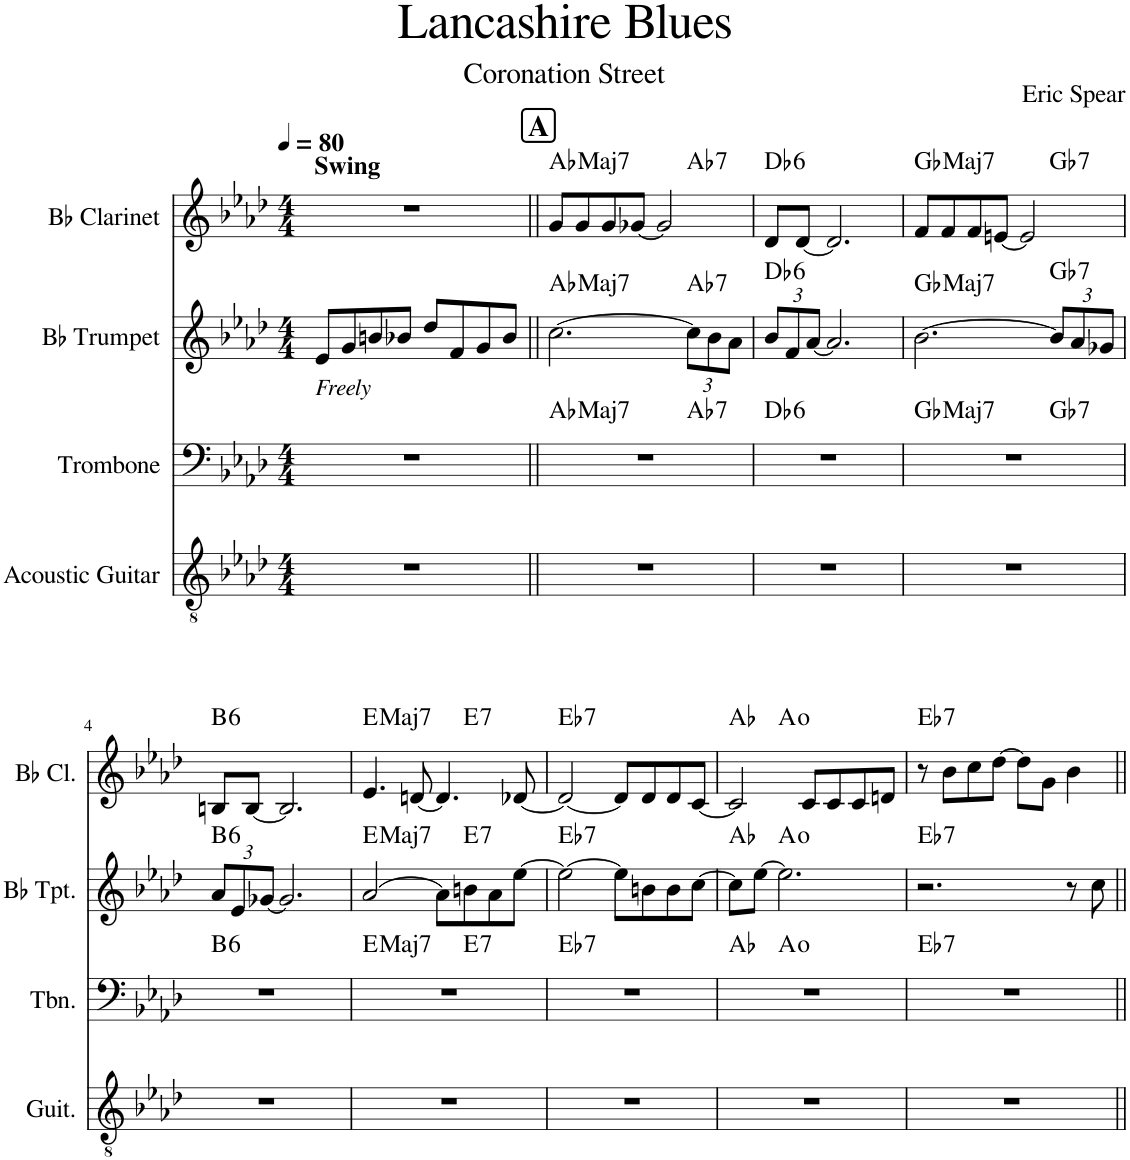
**kern	**kern	**harte	**kern	**harte	**kern	**harte
*part4	*part3	*part3	*part2	*part2	*part1	*part1
*staff4	*staff3	*	*staff2	*	*staff1	*
*I"Acoustic Guitar	*I"Trombone	*	*I"Bb Trumpet	*	*I"Bb Clarinet	*
*I'Guit.	*I'Tbn.	*	*I'Bb Tpt.	*	*I'Bb Cl.	*
*clefGv2	*clefF4	*	*clefG2	*	*clefG2	*
*	*	*	*ITrd1c2	*	*ITrd1c2	*
*k[b-e-a-d-]	*k[b-e-a-d-]	*	*k[b-e-a-d-]	*	*k[b-e-a-d-]	*
*M4/4	*M4/4	*	*M4/4	*	*M4/4	*
*MM80	*MM80	*	*MM80	*	*MM80	*
=	=	=	=	=	=	=
!	!	!	!	!	!LO:TX:a:B:t=Swing	!
!	!	!	!LO:TX:b:i:t=Freely	!	!	!
1r	1r	.	8e-/L	.	1r	.
.	.	.	8g/	.	.	.
.	.	.	8bn/	.	.	.
.	.	.	8b-X/J	.	.	.
.	.	.	8dd-/L	.	.	.
.	.	.	8f/	.	.	.
.	.	.	8g/	.	.	.
.	.	.	8b-/J	.	.	.
!!LO:REH:place=s1:a:B:cj:fs=14:t=A
=1||	=1||	=1||	=1||	=1||	=1||	=1||
!	!	!LO:H:kt=Maj7	!	!LO:H:kt=Maj7	!	!LO:H:kt=Maj7
*	*^	*	*	*	*^	*
1r	1r	2.ryy	Ab:maj7	[2.cc\	Ab:maj7	8g/L	2.ryy	Ab:maj7
.	.	.	.	.	.	8g/	.	.
.	.	.	.	.	.	8g/	.	.
.	.	.	.	.	.	[8g-X/J	.	.
.	.	.	.	.	.	2g-/]	.	.
*	*	*	*	*Xbrackettup	*	*	*	*
!	!	!	!LO:H:kt=7	!	!LO:H:kt=7	!	!	!LO:H:kt=7
.	.	4ryy	Ab:7	12cc\L]	Ab:7	.	4ryy	Ab:7
.	.	.	.	12b-\	.	.	.	.
.	.	.	.	12a-\J	.	.	.	.
=2	=2	=2	=2	=2	=2	=2	=2	=2
!	!	!	!LO:H:kt=6	!	!LO:H:kt=6	!	!	!LO:H:kt=6
*	*v	*v	*	*	*	*v	*v	*
1r	1r	Db:maj6	12b-/L	Db:maj6	8d-/L	Db:maj6
.	.	.	12f/	.	.	.
.	.	.	.	.	[8d-/J	.
.	.	.	[12a-/J	.	.	.
.	.	.	2.a-/]	.	2.d-/]	.
=3	=3	=3	=3	=3	=3	=3
!	!	!LO:H:kt=Maj7	!	!LO:H:kt=Maj7	!	!LO:H:kt=Maj7
*	*^	*	*	*	*^	*
1r	1r	2.ryy	Gb:maj7	[2.b-\	Gb:maj7	8f/L	2.ryy	Gb:maj7
.	.	.	.	.	.	8f/	.	.
.	.	.	.	.	.	8f/	.	.
.	.	.	.	.	.	[8en/J	.	.
.	.	.	.	.	.	2e/]	.	.
!	!	!	!LO:H:kt=7	!	!LO:H:kt=7	!	!	!LO:H:kt=7
.	.	4ryy	Gb:7	12b-/L]	Gb:7	.	4ryy	Gb:7
.	.	.	.	12a-/	.	.	.	.
.	.	.	.	12g-X/J	.	.	.	.
!!LO:LB:g=z
=4	=4	=4	=4	=4	=4	=4	=4	=4
!	!	!	!LO:H:kt=6	!	!LO:H:kt=6	!	!	!LO:H:kt=6
*	*v	*v	*	*	*	*v	*v	*
1r	1r	B:maj6	12a-/L	B:maj6	8Bn/L	B:maj6
.	.	.	12e-/	.	.	.
.	.	.	.	.	[8B/J	.
.	.	.	[12g-X/J	.	.	.
.	.	.	2.g-/]	.	2.B/]	.
=5	=5	=5	=5	=5	=5	=5
!	!	!LO:H:kt=Maj7	!	!LO:H:kt=Maj7	!	!LO:H:kt=Maj7
*	*^	*	*	*	*^	*
1r	1r	2ryy	E:maj7	[2a-/	E:maj7	4.e-/	2ryy	E:maj7
.	.	.	.	.	.	[8dn/	.	.
.	.	8ryy	.	8a-\L]	.	4.d/]	8ryy	.
!	!	!	!LO:H:kt=7	!	!LO:H:kt=7	!	!	!LO:H:kt=7
.	.	4.ryy	E:7	8bn\	E:7	.	4.ryy	E:7
.	.	.	.	8a-\	.	.	.	.
.	.	.	.	[8ee-\J	.	[8d-X/	.	.
=6	=6	=6	=6	=6	=6	=6	=6	=6
!	!	!	!LO:H:kt=7	!	!LO:H:kt=7	!	!	!LO:H:kt=7
*	*v	*v	*	*	*	*v	*v	*
1r	1r	Eb:7	2ee-\_	Eb:7	2d-/_	Eb:7
.	.	.	8ee-\L]	.	8d-/L]	.
.	.	.	8bn\	.	8d-/	.
.	.	.	8b\	.	8d-/	.
.	.	.	[8cc\J	.	[8c/J	.
=7	=7	=7	=7	=7	=7	=7
*	*^	*	*	*	*^	*
1r	1r	4ryy	Ab:maj	8cc\L]	Ab:maj	2c/]	4ryy	Ab:maj
.	.	.	.	[8ee-\J	.	.	.	.
.	.	2.ryy	A:dim	2.ee-\]	A:dim	.	2.ryy	A:dim
.	.	.	.	.	.	8c/L	.	.
.	.	.	.	.	.	8c/	.	.
.	.	.	.	.	.	8c/	.	.
.	.	.	.	.	.	8dn/J	.	.
=8	=8	=8	=8	=8	=8	=8	=8	=8
!	!	!	!LO:H:kt=7	!	!LO:H:kt=7	!	!	!LO:H:kt=7
*	*v	*v	*	*	*	*v	*v	*
1r	1r	Eb:7	2.r	Eb:7	8r	Eb:7
.	.	.	.	.	8b-\L	.
.	.	.	.	.	8cc\	.
.	.	.	.	.	[8dd-\J	.
.	.	.	.	.	8dd-\L]	.
.	.	.	.	.	8g\J	.
.	.	.	8r	.	4b-\	.
.	.	.	8cc\	.	.	.
=||	=||	=||	=||	=||	=||	=||
*-	*-	*-	*-	*-	*-	*-
